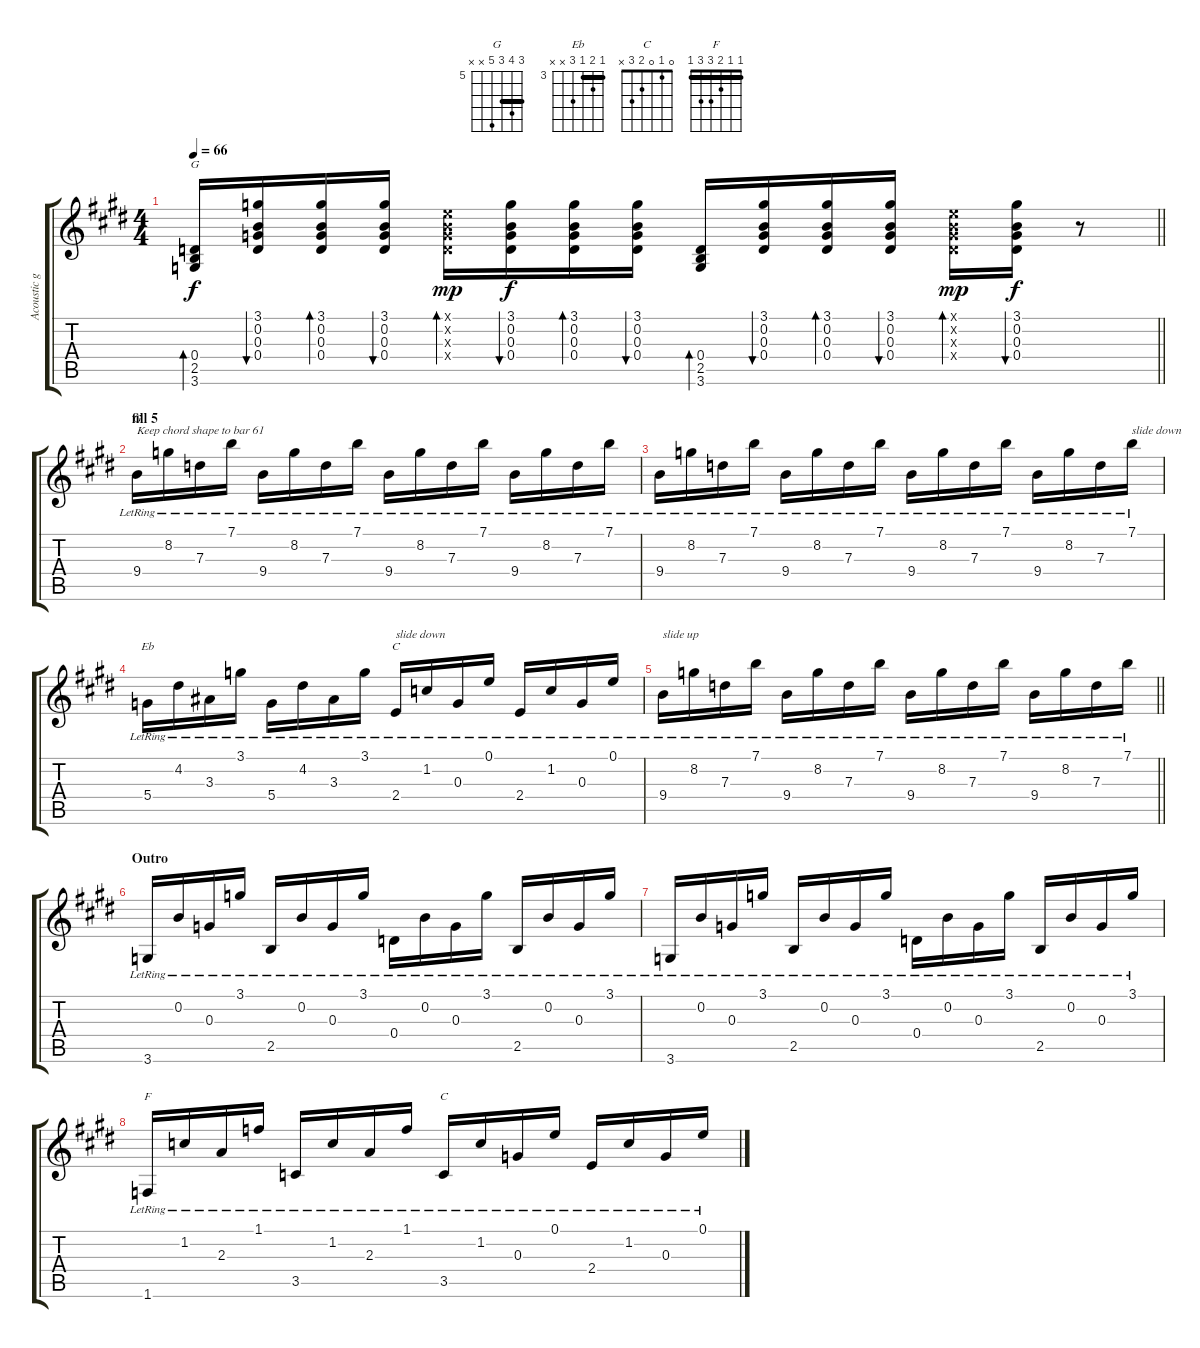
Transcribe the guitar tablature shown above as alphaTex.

\track ("Acoustic guitar" "Acoustic g") {instrument acousticguitarsteel}
\staff {score tabs}
\tuning (E4 B3 G3 D3 A2 E2) {hide}
\chord ("G" 3 0 0 0 2 3)
\chord ("G" 7 8 7 9 x x) {firstfret 5 barre 7}
\chord ("Eb" 3 4 3 5 x x) {firstfret 3 barre 3}
\chord ("C" 0 1 0 2 x x)
\chord ("F" 1 1 2 3 3 1) {barre 1}
\chord ("C" 0 1 0 2 3 x)
\ts (4 4)
\tempo 66
\clef g2
\barLineRight lightlight
\ks e
(0.4 2.5 3.6).16{bd 30 ch "G" dy f} (3.1 0.2 0.3 0.4).16{bu 30} (3.1 0.2 0.3 0.4).16{bd 30} (3.1 0.2 0.3 0.4).16{bu 30} (0.1{x} 0.2{x} 0.3{x} 0.4{x}).16{bd 30 dy mp} (3.1 0.2 0.3 0.4).16{bu 30 dy f} (3.1 0.2 0.3 0.4).16{bd 30} (3.1 0.2 0.3 0.4).16{bu 30} (0.4 2.5 3.6).16{bd 30} (3.1 0.2 0.3 0.4).16{bu 30} (3.1 0.2 0.3 0.4).16{bd 30} (3.1 0.2 0.3 0.4).16{bu 30} (0.1{x} 0.2{x} 0.3{x} 0.4{x}).16{bd 30 dy mp} (3.1 0.2 0.3 0.4).16{bu 30 dy f} r.8 |
\section ("" "fill 5")
9.4{lr}.16{ch "G" txt "Keep chord shape to bar 61" volume 14} 8.2{lr}.16 7.3{lr}.16 7.1{lr}.16 9.4{lr}.16 8.2{lr}.16 7.3{lr}.16 7.1{lr}.16 9.4{lr}.16 8.2{lr}.16 7.3{lr}.16 7.1{lr}.16 9.4{lr}.16 8.2{lr}.16 7.3{lr}.16 7.1{lr}.16 |
9.4{lr}.16 8.2{lr}.16 7.3{lr}.16 7.1{lr}.16 9.4{lr}.16 8.2{lr}.16 7.3{lr}.16 7.1{lr}.16 9.4{lr}.16 8.2{lr}.16 7.3{lr}.16 7.1{lr}.16 9.4{lr}.16 8.2{lr}.16 7.3{lr}.16 7.1{lr}.16{txt "slide down"} |
5.4{lr}.16{ch "Eb"} 4.2{lr}.16 3.3{lr}.16 3.1{lr}.16 5.4{lr}.16 4.2{lr}.16 3.3{lr}.16 3.1{lr}.16 2.4{lr}.16{ch "C" txt "slide down"} 1.2{lr}.16 0.3{lr}.16 0.1{lr}.16 2.4{lr}.16 1.2{lr}.16 0.3{lr}.16 0.1{lr}.16 |
\barLineRight lightlight
9.4{lr}.16{txt "slide up"} 8.2{lr}.16 7.3{lr}.16 7.1{lr}.16 9.4{lr}.16 8.2{lr}.16 7.3{lr}.16 7.1{lr}.16 9.4{lr}.16 8.2{lr}.16 7.3{lr}.16 7.1{lr}.16 9.4{lr}.16 8.2{lr}.16 7.3{lr}.16 7.1{lr}.16 |
\section ("" "Outro")
3.6{lr}.16 0.2{lr}.16 0.3{lr}.16 3.1{lr}.16 2.5{lr}.16 0.2{lr}.16 0.3{lr}.16 3.1{lr}.16 0.4{lr}.16 0.2{lr}.16 0.3{lr}.16 3.1{lr}.16 2.5{lr}.16 0.2{lr}.16 0.3{lr}.16 3.1{lr}.16 |
3.6{lr}.16 0.2{lr}.16 0.3{lr}.16 3.1{lr}.16 2.5{lr}.16 0.2{lr}.16 0.3{lr}.16 3.1{lr}.16 0.4{lr}.16 0.2{lr}.16 0.3{lr}.16 3.1{lr}.16 2.5{lr}.16 0.2{lr}.16 0.3{lr}.16 3.1{lr}.16 |
1.6{lr}.16{ch "F"} 1.2{lr}.16 2.3{lr}.16 1.1{lr}.16 3.5{lr}.16 1.2{lr}.16 2.3{lr}.16 1.1{lr}.16 3.5{lr}.16{ch "C"} 1.2{lr}.16 0.3{lr}.16 0.1{lr}.16 2.4{lr}.16 1.2{lr}.16 0.3{lr}.16 0.1{lr}.16
